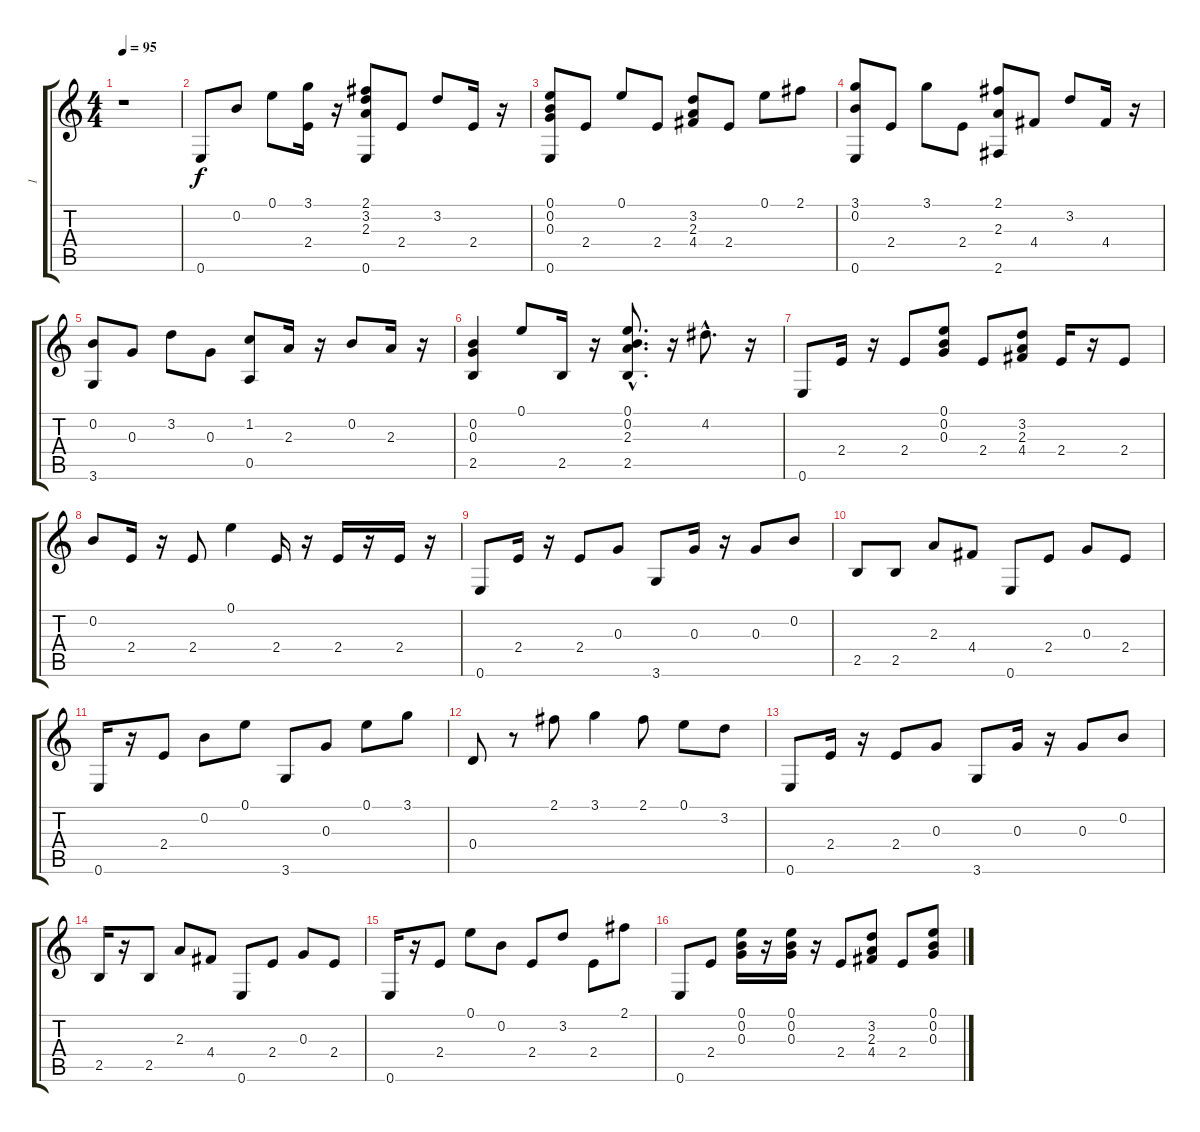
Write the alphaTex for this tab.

\track ("1" "1") {instrument acousticguitarsteel}
\staff {score tabs}
\tuning (E4 B3 G3 D3 A2 E2) {hide}
\ts (4 4)
\tempo 95
\clef g2
\ks c
r.1{dy f instrument acousticguitarsteel} |
0.6.8 0.2.8 0.1.8 (3.1 2.4).16 r.16 (2.1 3.2 2.3 0.6).8 2.4.8 3.2.8 2.4.16 r.16 |
(0.1 0.2 0.3 0.6).8 2.4.8 0.1.8 2.4.8 (3.2 2.3 4.4).8 2.4.8 0.1.8 2.1.8 |
(3.1 0.2 0.6).8 2.4.8 3.1.8 2.4.8 (2.1 2.3 2.6).8 4.4.8 3.2.8 4.4.16 r.16 |
(0.2 3.6).8 0.3.8 3.2.8 0.3.8 (1.2 0.5).8 2.3.16 r.16 0.2.8 2.3.16 r.16 |
(0.2 0.3 2.5).4 0.1.8 2.5.16 r.16 (0.1{hac} 0.2{hac} 2.3{hac} 2.5{hac}).8{d} r.16 4.2{hac}.8{d} r.16 |
0.6.8 2.4.16 r.16 2.4.8 (0.1 0.2 0.3).8 2.4.8 (3.2 2.3 4.4).8 2.4.16 r.16 2.4.8 |
0.2.8 2.4.16 r.16 2.4.8 0.1.4 2.4.16 r.16 2.4.16 r.16 2.4.16 r.16 |
0.6.8 2.4.16 r.16 2.4.8 0.3.8 3.6.8 0.3.16 r.16 0.3.8 0.2.8 |
2.5.8 2.5.8 2.3.8 4.4.8 0.6.8 2.4.8 0.3.8 2.4.8 |
0.6.16 r.16 2.4.8 0.2.8 0.1.8 3.6.8 0.3.8 0.1.8 3.1.8 |
0.4.8 r.8 2.1.8 3.1.4 2.1.8 0.1.8 3.2.8 |
0.6.8 2.4.16 r.16 2.4.8 0.3.8 3.6.8 0.3.16 r.16 0.3.8 0.2.8 |
2.5.16 r.16 2.5.8 2.3.8 4.4.8 0.6.8 2.4.8 0.3.8 2.4.8 |
0.6.16 r.16 2.4.8 0.1.8 0.2.8 2.4.8 3.2.8 2.4.8 2.1.8 |
0.6.8 2.4.8 (0.1 0.2 0.3).16 r.16 (0.1 0.2 0.3).16 r.16 2.4.8 (3.2 2.3 4.4).8 2.4.8 (0.1 0.2 0.3).8
